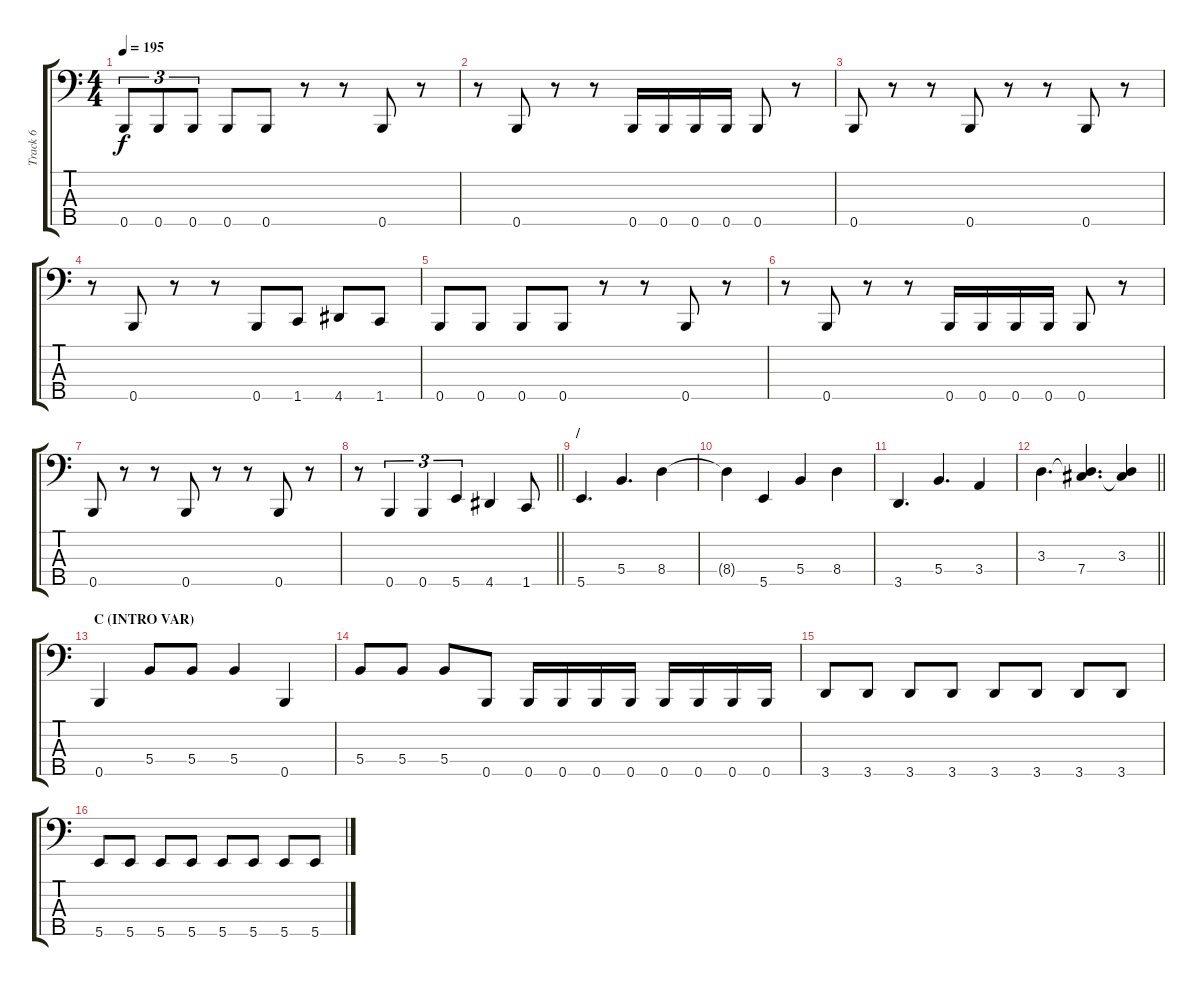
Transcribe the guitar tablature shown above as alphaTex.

\track ("Track 6" "Track 6") {instrument electricbasspick}
\staff {score tabs}
\tuning (A2 E2 B1 Gb1 B0) {hide}
\ts (4 4)
\tempo 195
\clef f4
\ks c
0.5.8{tu (3 2) dy f} 0.5.8{tu (3 2)} 0.5.8{tu (3 2)} 0.5.8 0.5.8 r.8 r.8 0.5.8 r.8 |
r.8 0.5.8 r.8 r.8 0.5.16 0.5.16 0.5.16 0.5.16 0.5.8 r.8 |
0.5.8 r.8 r.8 0.5.8 r.8 r.8 0.5.8 r.8 |
r.8 0.5.8 r.8 r.8 0.5.8 1.5.8 4.5.8 1.5.8 |
0.5.8 0.5.8 0.5.8 0.5.8 r.8 r.8 0.5.8 r.8 |
r.8 0.5.8 r.8 r.8 0.5.16 0.5.16 0.5.16 0.5.16 0.5.8 r.8 |
0.5.8 r.8 r.8 0.5.8 r.8 r.8 0.5.8 r.8 |
\barLineRight lightlight
r.8 0.5.4{tu (3 2)} 0.5.4{tu (3 2)} 5.5.4{tu (3 2)} 4.5.4 1.5.8 |
\section ("" "/")
5.5.4{d} 5.4.4{d} 8.4.4 |
8.4{t}.4 5.5.4 5.4.4 8.4.4 |
3.5.4{d} 5.4.4{d} 3.4.4 |
\barLineRight lightlight
3.3.4{d} (3.3{t} 7.4).4{d} (3.3 7.4{t}).4 |
\section ("" "C (INTRO VAR)")
0.5.4 5.4.8 5.4.8 5.4.4 0.5.4 |
5.4.8 5.4.8 5.4.8 0.5.8 0.5.16 0.5.16 0.5.16 0.5.16 0.5.16 0.5.16 0.5.16 0.5.16 |
3.5.8 3.5.8 3.5.8 3.5.8 3.5.8 3.5.8 3.5.8 3.5.8 |
5.5.8 5.5.8 5.5.8 5.5.8 5.5.8 5.5.8 5.5.8 5.5.8
